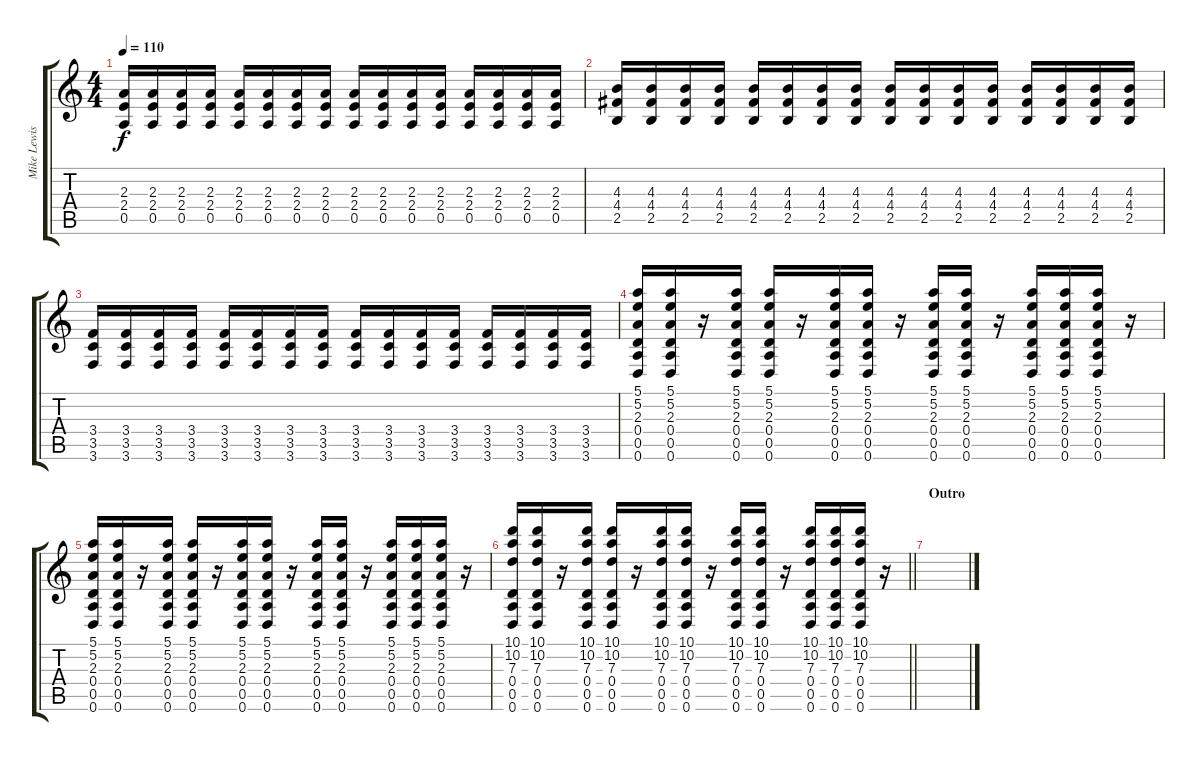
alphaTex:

\track ("Mike Lewis | Rhythm" "Mike Lewis") {instrument overdrivenguitar}
\staff {score tabs}
\tuning (E4 B3 G3 D3 A2 D2) {hide}
\ts (4 4)
\tempo 110
\clef g2
\ks c
(2.3 2.4 0.5).16{dy f} (2.3 2.4 0.5).16 (2.3 2.4 0.5).16 (2.3 2.4 0.5).16 (2.3 2.4 0.5).16 (2.3 2.4 0.5).16 (2.3 2.4 0.5).16 (2.3 2.4 0.5).16 (2.3 2.4 0.5).16 (2.3 2.4 0.5).16 (2.3 2.4 0.5).16 (2.3 2.4 0.5).16 (2.3 2.4 0.5).16 (2.3 2.4 0.5).16 (2.3 2.4 0.5).16 (2.3 2.4 0.5).16 |
(4.3 4.4 2.5).16 (4.3 4.4 2.5).16 (4.3 4.4 2.5).16 (4.3 4.4 2.5).16 (4.3 4.4 2.5).16 (4.3 4.4 2.5).16 (4.3 4.4 2.5).16 (4.3 4.4 2.5).16 (4.3 4.4 2.5).16 (4.3 4.4 2.5).16 (4.3 4.4 2.5).16 (4.3 4.4 2.5).16 (4.3 4.4 2.5).16 (4.3 4.4 2.5).16 (4.3 4.4 2.5).16 (4.3 4.4 2.5).16 |
(3.4 3.5 3.6).16 (3.4 3.5 3.6).16 (3.4 3.5 3.6).16 (3.4 3.5 3.6).16 (3.4 3.5 3.6).16 (3.4 3.5 3.6).16 (3.4 3.5 3.6).16 (3.4 3.5 3.6).16 (3.4 3.5 3.6).16 (3.4 3.5 3.6).16 (3.4 3.5 3.6).16 (3.4 3.5 3.6).16 (3.4 3.5 3.6).16 (3.4 3.5 3.6).16 (3.4 3.5 3.6).16 (3.4 3.5 3.6).16 |
(5.1 5.2 2.3 0.4 0.5 0.6).16 (5.1 5.2 2.3 0.4 0.5 0.6).16 r.16 (5.1 5.2 2.3 0.4 0.5 0.6).16 (5.1 5.2 2.3 0.4 0.5 0.6).16 r.16 (5.1 5.2 2.3 0.4 0.5 0.6).16 (5.1 5.2 2.3 0.4 0.5 0.6).16 r.16 (5.1 5.2 2.3 0.4 0.5 0.6).16 (5.1 5.2 2.3 0.4 0.5 0.6).16 r.16 (5.1 5.2 2.3 0.4 0.5 0.6).16 (5.1 5.2 2.3 0.4 0.5 0.6).16 (5.1 5.2 2.3 0.4 0.5 0.6).16 r.16 |
(5.1 5.2 2.3 0.4 0.5 0.6).16 (5.1 5.2 2.3 0.4 0.5 0.6).16 r.16 (5.1 5.2 2.3 0.4 0.5 0.6).16 (5.1 5.2 2.3 0.4 0.5 0.6).16 r.16 (5.1 5.2 2.3 0.4 0.5 0.6).16 (5.1 5.2 2.3 0.4 0.5 0.6).16 r.16 (5.1 5.2 2.3 0.4 0.5 0.6).16 (5.1 5.2 2.3 0.4 0.5 0.6).16 r.16 (5.1 5.2 2.3 0.4 0.5 0.6).16 (5.1 5.2 2.3 0.4 0.5 0.6).16 (5.1 5.2 2.3 0.4 0.5 0.6).16 r.16 |
\barLineRight lightlight
(10.1 10.2 7.3 0.4 0.5 0.6).16 (10.1 10.2 7.3 0.4 0.5 0.6).16 r.16 (10.1 10.2 7.3 0.4 0.5 0.6).16 (10.1 10.2 7.3 0.4 0.5 0.6).16 r.16 (10.1 10.2 7.3 0.4 0.5 0.6).16 (10.1 10.2 7.3 0.4 0.5 0.6).16 r.16 (10.1 10.2 7.3 0.4 0.5 0.6).16 (10.1 10.2 7.3 0.4 0.5 0.6).16 r.16 (10.1 10.2 7.3 0.4 0.5 0.6).16 (10.1 10.2 7.3 0.4 0.5 0.6).16 (10.1 10.2 7.3 0.4 0.5 0.6).16 r.16 |
\section ("" "Outro")
